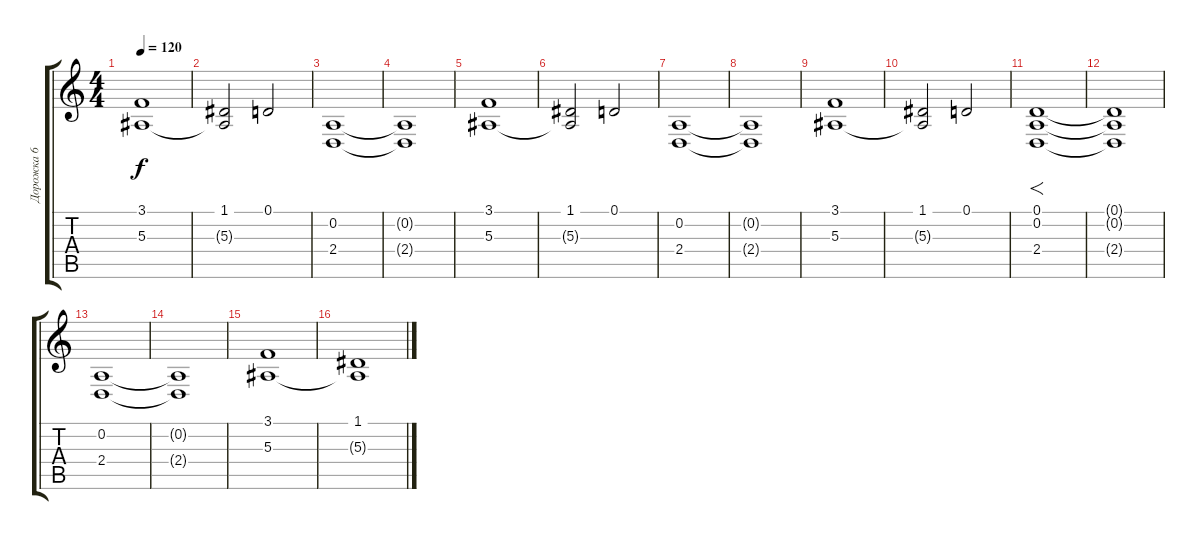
\track ("Дорожка 6" "Дорожка 6") {instrument stringensemble1}
\staff {score tabs}
\tuning (D4 A3 F3 C3 G2 D2) {hide}
\ts (4 4)
\tempo 120
\clef g2
\ks c
(3.1 5.3).1{dy f} |
(1.1 5.3{t}).2 0.1.2 |
(0.2 2.4).1{volume 10} |
(0.2{t} 2.4{t}).1 |
(3.1 5.3).1 |
(1.1 5.3{t}).2 0.1.2 |
(0.2 2.4).1{volume 10} |
(0.2{t} 2.4{t}).1 |
(3.1 5.3).1 |
(1.1 5.3{t}).2 0.1.2 |
(0.1 0.2 2.4).1{f} |
(0.1{t} 0.2{t} 2.4{t}).1 |
(0.2 2.4).1{volume 12} |
(0.2{t} 2.4{t}).1 |
(3.1 5.3).1 |
(1.1 5.3{t}).1
